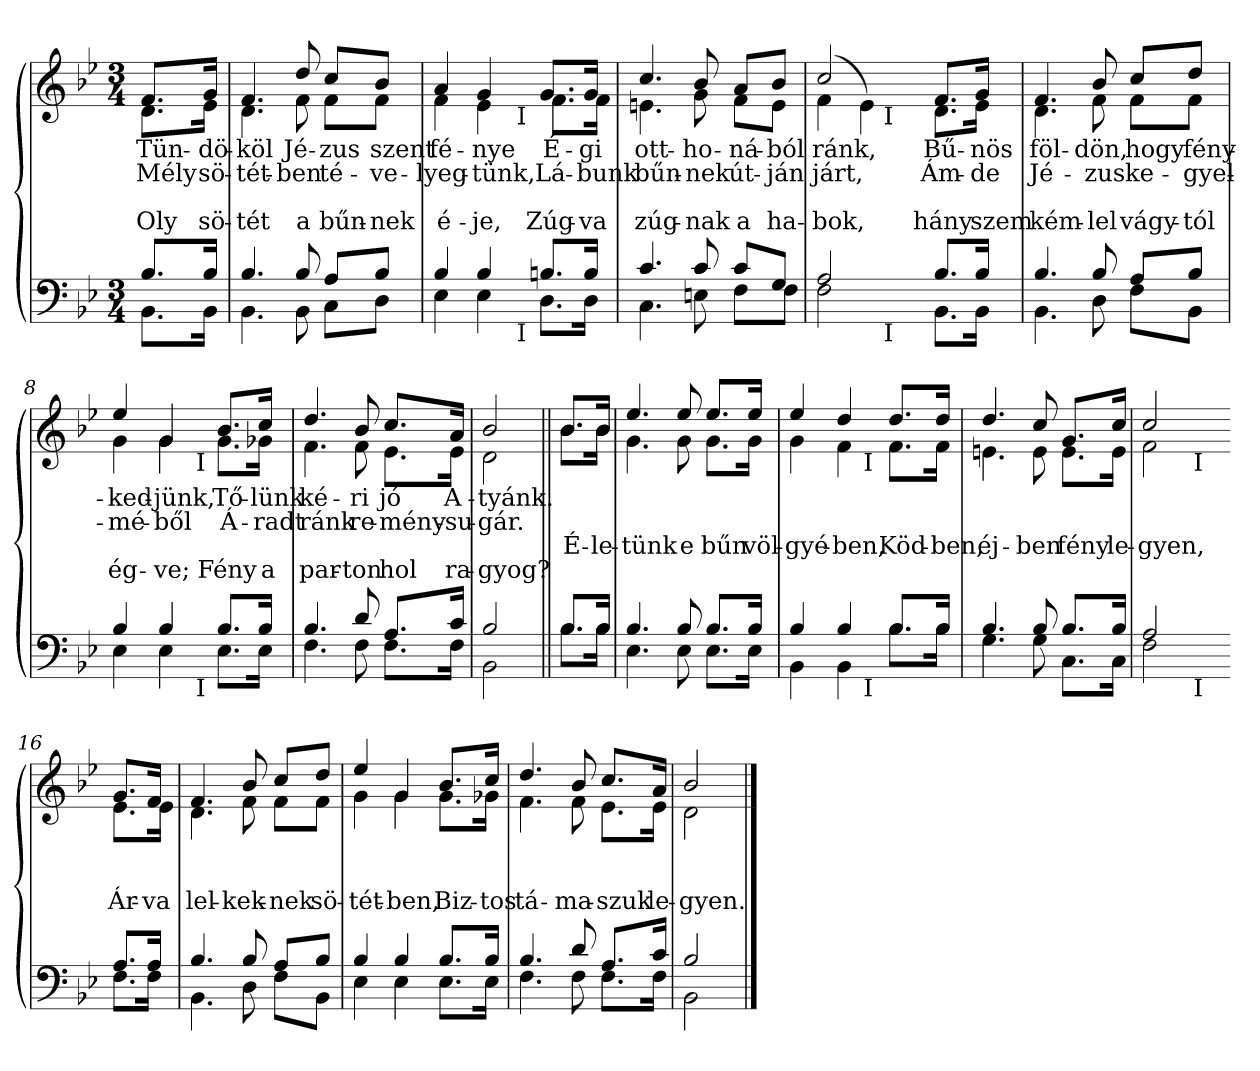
**kern	**kern	**text	**text	**text	**text
*part2	*part1	*part1	*part1	*part1	*part1
*staff2	*staff1	*staff1	*staff1	*staff1	*staff1
*clefF4	*clefG2	*	*	*	*
*k[b-e-]	*k[b-e-]	*	*	*	*
*B-:	*B-:	*	*	*	*
*M3/4	*M3/4	*	*	*	*
=1	=1	=1	=1	=1	=1
*^	*	*	*	*	*
!	!	!LO:TX:a:B:t=Allegro moderato	!	!	!	!
!	!	!	!LO:LY:b	!LO:LY:b	!	!LO:LY:b
*	*	*^	*	*	*	*
8.B-/L	8.BB-\L	8.f/L	8.d\L	Tün-	Mély	.	Oly
!	!	!	!	!LO:LY:b	!LO:LY:b	!	!LO:LY:b
16B-/Jk	16BB-\Jk	16g/Jk	16e-\Jk	-dö-	sö-	.	sö-
=2	=2	=2	=2	=2	=2	=2	=2
!	!	!	!	!LO:LY:b	!LO:LY:b	!	!LO:LY:b
4.B-/	4.BB-\	4.f/	4.d\	-köl	-tét-	.	-tét
!	!	!	!	!LO:LY:b	!LO:LY:b	!	!LO:LY:b
8B-/	8BB-\	8dd/	8f\	Jé-	-ben	.	a
!	!	!	!	!LO:LY:b	!LO:LY:b	!	!LO:LY:b
8A/L	8C\L	8cc/L	8f\L	-zus	té-	.	bűn-
!	!	!	!	!LO:LY:b	!LO:LY:b	!	!LO:LY:b
8B-/J	8D\J	8b-/J	8f\J	szent	-ve-	.	-nek
*	*	*v	*v	*	*	*	*
=3	=3	=3	=3	=3	=3	=3
*	*	*^	*	*	*	*
!	!	!	!	!LO:LY:b	!LO:LY:b	!	!LO:LY:b
*	*^	*	*^	*	*	*	*
4B-/	4E-\	4ryy	4a/	4f\	4ryy	fé-	-lyeg-	.	é-
!	!	!	!	!	!	!LO:LY:b	!LO:LY:b	!	!LO:LY:b
4B-/	4E-\	8ryy	4g/	4e-\	8ryy	-nye	-tünk,	.	-je,
.	.	32ryy	.	.	32ryy	.	.	.	.
!	!	!	!	!	!LO:TX:b:t=I	!	!	!	!
!	!	!LO:TX:b:t=I	!	!	!	!	!	!	!
.	.	4ryy	.	.	4ryy	.	.	.	.
!	!	!	!	!	!	!LO:LY:b	!LO:LY:b	!	!LO:LY:b
8.Bn/L	8.D\L	.	8.g/L	8.f\L	.	É-	Lá-	.	Zúg-
.	.	16.ryy	.	.	16.ryy	.	.	.	.
!	!	!	!	!	!	!LO:LY:b	!LO:LY:b	!	!LO:LY:b
16B/Jk	16D\Jk	.	16g/Jk	16f\Jk	.	-gi	-bunk	.	-va
*	*v	*v	*	*	*	*	*	*	*
*	*	*v	*v	*v	*	*	*	*
=4	=4	=4	=4	=4	=4	=4
*	*^	*^	*	*	*	*
*	*	*	*	*^	*	*	*	*
!	!	!	!	!	!	!LO:LY:b	!LO:LY:b	!	!LO:LY:b
*	*v	*v	*	*	*	*	*	*	*
*	*	*	*v	*v	*	*	*	*
4.c/	4.C\	4.cc/	4.en\	ott-	bűn-	.	zúg-
!	!	!	!	!LO:LY:b	!LO:LY:b	!	!LO:LY:b
8c/	8En\	8b-/	8g\	-ho-	-nek	.	-nak
!	!	!	!	!LO:LY:b	!LO:LY:b	!	!LO:LY:b
8c/L	8F\L	8a/L	8f\L	-ná-	út-	.	a
!	!	!	!	!LO:LY:b	!LO:LY:b	!	!LO:LY:b
8G/J	8F\J	8b-/J	8e\J	-ból	-ján	.	ha-
*	*	*v	*v	*	*	*	*
=5	=5	=5	=5	=5	=5	=5
*	*	*^	*	*	*	*
!	!	!	!	!LO:LY:b	!LO:LY:b	!	!LO:LY:b
*	*^	*	*^	*	*	*	*
2A/	2F\	4ryy	(<2cc/	4f\	4ryy	ránk,	járt,	.	-bok,
.	.	16.ryy	.	4e-\)	16.ryy	.	.	.	.
!	!	!	!	!	!LO:TX:b:t=I	!	!	!	!
!	!	!LO:TX:b:t=I	!	!	!	!	!	!	!
.	.	8ryy	.	.	8ryy	.	.	.	.
.	.	32ryy	.	.	32ryy	.	.	.	.
*	*v	*v	*	*	*	*	*	*	*
*	*	*v	*v	*v	*	*	*	*
!!LO:LB:g=z
=6-	=6-	=6-	=6-	=6-	=6-	=6-
*	*^	*^	*	*	*	*
*	*	*	*	*^	*	*	*	*
!	!	!	!	!	!	!LO:LY:b	!LO:LY:b	!	!LO:LY:b
*	*v	*v	*	*	*	*	*	*	*
*	*	*	*v	*v	*	*	*	*
8.B-/L	8.BB-\L	8.f/L	8.d\L	Bű-	Ám-	.	hány
!	!	!	!	!LO:LY:b	!LO:LY:b	!	!LO:LY:b
16B-/Jk	16BB-\Jk	16g/Jk	16e-\Jk	-nös	-de	.	szem
=7	=7	=7	=7	=7	=7	=7	=7
!	!	!	!	!LO:LY:b	!LO:LY:b	!	!LO:LY:b
4.B-/	4.BB-\	4.f/	4.d\	föl-	Jé-	.	kém-
!	!	!	!	!LO:LY:b	!LO:LY:b	!	!LO:LY:b
8B-/	8D\	8b-/	8f\	-dön,	-zus	.	-lel
!	!	!	!	!LO:LY:b	!LO:LY:b	!	!LO:LY:b
8A/L	8F\L	8cc/L	8f\L	hogy	ke-	.	vágy-
!	!	!	!	!LO:LY:b	!LO:LY:b	!	!LO:LY:b
8B-/J	8BB-\J	8dd/J	8f\J	fény-	-gyel-	.	-tól
*	*	*v	*v	*	*	*	*
=8	=8	=8	=8	=8	=8	=8
*	*	*^	*	*	*	*
!	!	!	!	!LO:LY:b	!LO:LY:b	!	!LO:LY:b
*	*^	*	*^	*	*	*	*
4B-/	4E-\	4ryy	4ee-/	4g\	4ryy	-ked-	-mé-	.	ég-
!	!	!	!	!	!	!LO:LY:b	!LO:LY:b	!	!LO:LY:b
4B-/	4E-\	8ryy	4g/	4g\	8ryy	-jünk,	-ből	.	-ve;
.	.	32ryy	.	.	32ryy	.	.	.	.
!	!	!	!	!	!LO:TX:b:t=I	!	!	!	!
!	!	!LO:TX:b:t=I	!	!	!	!	!	!	!
.	.	4ryy	.	.	4ryy	.	.	.	.
!	!	!	!	!	!	!LO:LY:b	!LO:LY:b	!	!LO:LY:b
8.B-/L	8.E-\L	.	8.b-/L	8.g\L	.	Tő-	Á-	.	Fény
.	.	16.ryy	.	.	16.ryy	.	.	.	.
!	!	!	!	!	!	!LO:LY:b	!LO:LY:b	!	!LO:LY:b
16B-/Jk	16E-\Jk	.	16cc/Jk	16g-X\Jk	.	-lünk	-radt	.	a
*	*v	*v	*	*	*	*	*	*	*
*	*	*v	*v	*v	*	*	*	*
=9	=9	=9	=9	=9	=9	=9
*	*^	*^	*	*	*	*
*	*	*	*	*^	*	*	*	*
!	!	!	!	!	!	!LO:LY:b	!LO:LY:b	!	!LO:LY:b
*	*v	*v	*	*	*	*	*	*	*
*	*	*	*v	*v	*	*	*	*
4.B-/	4.F\	4.dd/	4.f\	ké-	ránk	.	par-
!	!	!	!	!LO:LY:b	!LO:LY:b	!	!LO:LY:b
8d/	8F\	8b-/	8f\	-ri	re-	.	-ton
!	!	!	!	!LO:LY:b	!LO:LY:b	!	!LO:LY:b
8.A/L	8.F\L	8.cc/L	8.e-\L	jó	-mény-	.	hol
!	!	!	!	!LO:LY:b	!LO:LY:b	!	!LO:LY:b
16c/Jk	16F\Jk	16a/Jk	16e-\Jk	A-	-su-	.	ra-
=10	=10	=10	=10	=10	=10	=10	=10
!	!	!	!	!LO:LY:b	!LO:LY:b	!	!LO:LY:b
2B-/	2BB-\	2b-/	2d\	-tyánk.	-gár.	.	-gyog?
!!LO:LB:g=z	!!
=11||	=11||	=11||	=11||	=11||	=11||	=11||	=11||
!	!	!	!	!	!	!LO:LY:b	!
8.B-/L	8.B-\L	8.b-/L	8.b-\L	.	.	É-	.
!	!	!	!	!	!	!LO:LY:b	!
16B-/Jk	16B-\Jk	16b-/Jk	16b-\Jk	.	.	-le-	.
=12	=12	=12	=12	=12	=12	=12	=12
!	!	!	!	!	!	!LO:LY:b	!
4.B-/	4.E-\	4.ee-/	4.g\	.	.	-tünk	.
!	!	!	!	!	!	!LO:LY:b	!
8B-/	8E-\	8ee-/	8g\	.	.	e	.
!	!	!	!	!	!	!LO:LY:b	!
8.B-/L	8.E-\L	8.ee-/L	8.g\L	.	.	bűn	.
!	!	!	!	!	!	!LO:LY:b	!
16B-/Jk	16E-\Jk	16ee-/Jk	16g\Jk	.	.	völ-	.
*	*	*v	*v	*	*	*	*
=13	=13	=13	=13	=13	=13	=13
*	*	*^	*	*	*	*
!	!	!	!	!	!	!LO:LY:b	!
*	*^	*	*^	*	*	*	*
4B-/	4BB-\	4.ryy	4ee-/	4g\	4.ryy	.	.	-gyé-	.
!	!	!	!	!	!	!	!	!LO:LY:b	!
4B-/	4BB-\	.	4dd/	4f\	.	.	.	-ben,	.
!	!	!	!	!	!LO:TX:b:t=I	!	!	!	!
!	!	!LO:TX:b:t=I	!	!	!	!	!	!	!
.	.	4.ryy	.	.	4.ryy	.	.	.	.
!	!	!	!	!	!	!	!	!LO:LY:b	!
8.B-/L	8.B-\L	.	8.dd/L	8.f\L	.	.	.	Köd-	.
!	!	!	!	!	!	!	!	!LO:LY:b	!
16B-/Jk	16B-\Jk	.	16dd/Jk	16f\Jk	.	.	.	-ben,	.
*	*v	*v	*	*	*	*	*	*	*
*	*	*v	*v	*v	*	*	*	*
=14	=14	=14	=14	=14	=14	=14
*	*^	*^	*	*	*	*
*	*	*	*	*^	*	*	*	*
!	!	!	!	!	!	!	!	!LO:LY:b	!
*	*v	*v	*	*	*	*	*	*	*
*	*	*	*v	*v	*	*	*	*
4.B-/	4.G\	4.dd/	4.en\	.	.	éj-	.
!	!	!	!	!	!	!LO:LY:b	!
8B-/	8G\	8cc/	8e\	.	.	-ben	.
!	!	!	!	!	!	!LO:LY:b	!
8.B-/L	8.C\L	8.g/L	8.e\L	.	.	fény	.
!	!	!	!	!	!	!LO:LY:b	!
16B-/Jk	16C\Jk	16cc/Jk	16e\Jk	.	.	le-	.
*	*	*v	*v	*	*	*	*
=15	=15	=15	=15	=15	=15	=15
*	*	*^	*	*	*	*
!	!	!	!	!	!	!LO:LY:b	!
*	*^	*	*^	*	*	*	*
2A/	2F\	4ryy	2cc/	2f\	4ryy	.	.	-gyen,	.
.	.	32ryy	.	.	32ryy	.	.	.	.
!	!	!	!	!	!LO:TX:b:t=I	!	!	!	!
!	!	!LO:TX:b:t=I	!	!	!	!	!	!	!
.	.	8..ryy	.	.	8..ryy	.	.	.	.
*	*v	*v	*	*	*	*	*	*	*
*	*	*v	*v	*v	*	*	*	*
!!LO:LB:g=z
=16-	=16-	=16-	=16-	=16-	=16-	=16-
*	*^	*^	*	*	*	*
*	*	*	*	*^	*	*	*	*
!	!	!	!	!	!	!	!	!LO:LY:b	!
*	*v	*v	*	*	*	*	*	*	*
*	*	*	*v	*v	*	*	*	*
8.A/L	8.F\L	8.g/L	8.e-\L	.	.	Ár-	.
!	!	!	!	!	!	!LO:LY:b	!
16A/Jk	16F\Jk	16f/Jk	16e-\Jk	.	.	-va	.
=17	=17	=17	=17	=17	=17	=17	=17
!	!	!	!	!	!	!LO:LY:b	!
4.B-/	4.BB-\	4.f/	4.d\	.	.	lel-	.
!	!	!	!	!	!	!LO:LY:b	!
8B-/	8D\	8b-/	8f\	.	.	-kek-	.
!	!	!	!	!	!	!LO:LY:b	!
8A/L	8F\L	8cc/L	8f\L	.	.	-nek	.
!	!	!	!	!	!	!LO:LY:b	!
8B-/J	8BB-\J	8dd/J	8f\J	.	.	sö-	.
=18	=18	=18	=18	=18	=18	=18	=18
!	!	!	!	!	!	!LO:LY:b	!
4B-/	4E-\	4ee-/	4g\	.	.	-tét-	.
!	!	!	!	!	!	!LO:LY:b	!
4B-/	4E-\	4g/	4g\	.	.	-ben,	.
!	!	!	!	!	!	!LO:LY:b	!
8.B-/L	8.E-\L	8.b-/L	8.g\L	.	.	Biz-	.
!	!	!	!	!	!	!LO:LY:b	!
16B-/Jk	16E-\Jk	16cc/Jk	16g-X\Jk	.	.	-tos	.
=19	=19	=19	=19	=19	=19	=19	=19
!	!	!	!	!	!	!LO:LY:b	!
4.B-/	4.F\	4.dd/	4.f\	.	.	tá-	.
!	!	!	!	!	!	!LO:LY:b	!
8d/	8F\	8b-/	8f\	.	.	-ma-	.
!	!	!	!	!	!	!LO:LY:b	!
8.A/L	8.F\L	8.cc/L	8.e-\L	.	.	-szuk	.
!	!	!	!	!	!	!LO:LY:b	!
16c/Jk	16F\Jk	16a/Jk	16e-\Jk	.	.	le-	.
=20	=20	=20	=20	=20	=20	=20	=20
!	!	!	!	!	!	!LO:LY:b	!
2B-/	2BB-\	2b-/	2d\	.	.	-gyen.	.
*v	*v	*	*	*	*	*	*
*	*v	*v	*	*	*	*
==	==	==	==	==	==
*-	*-	*-	*-	*-	*-
